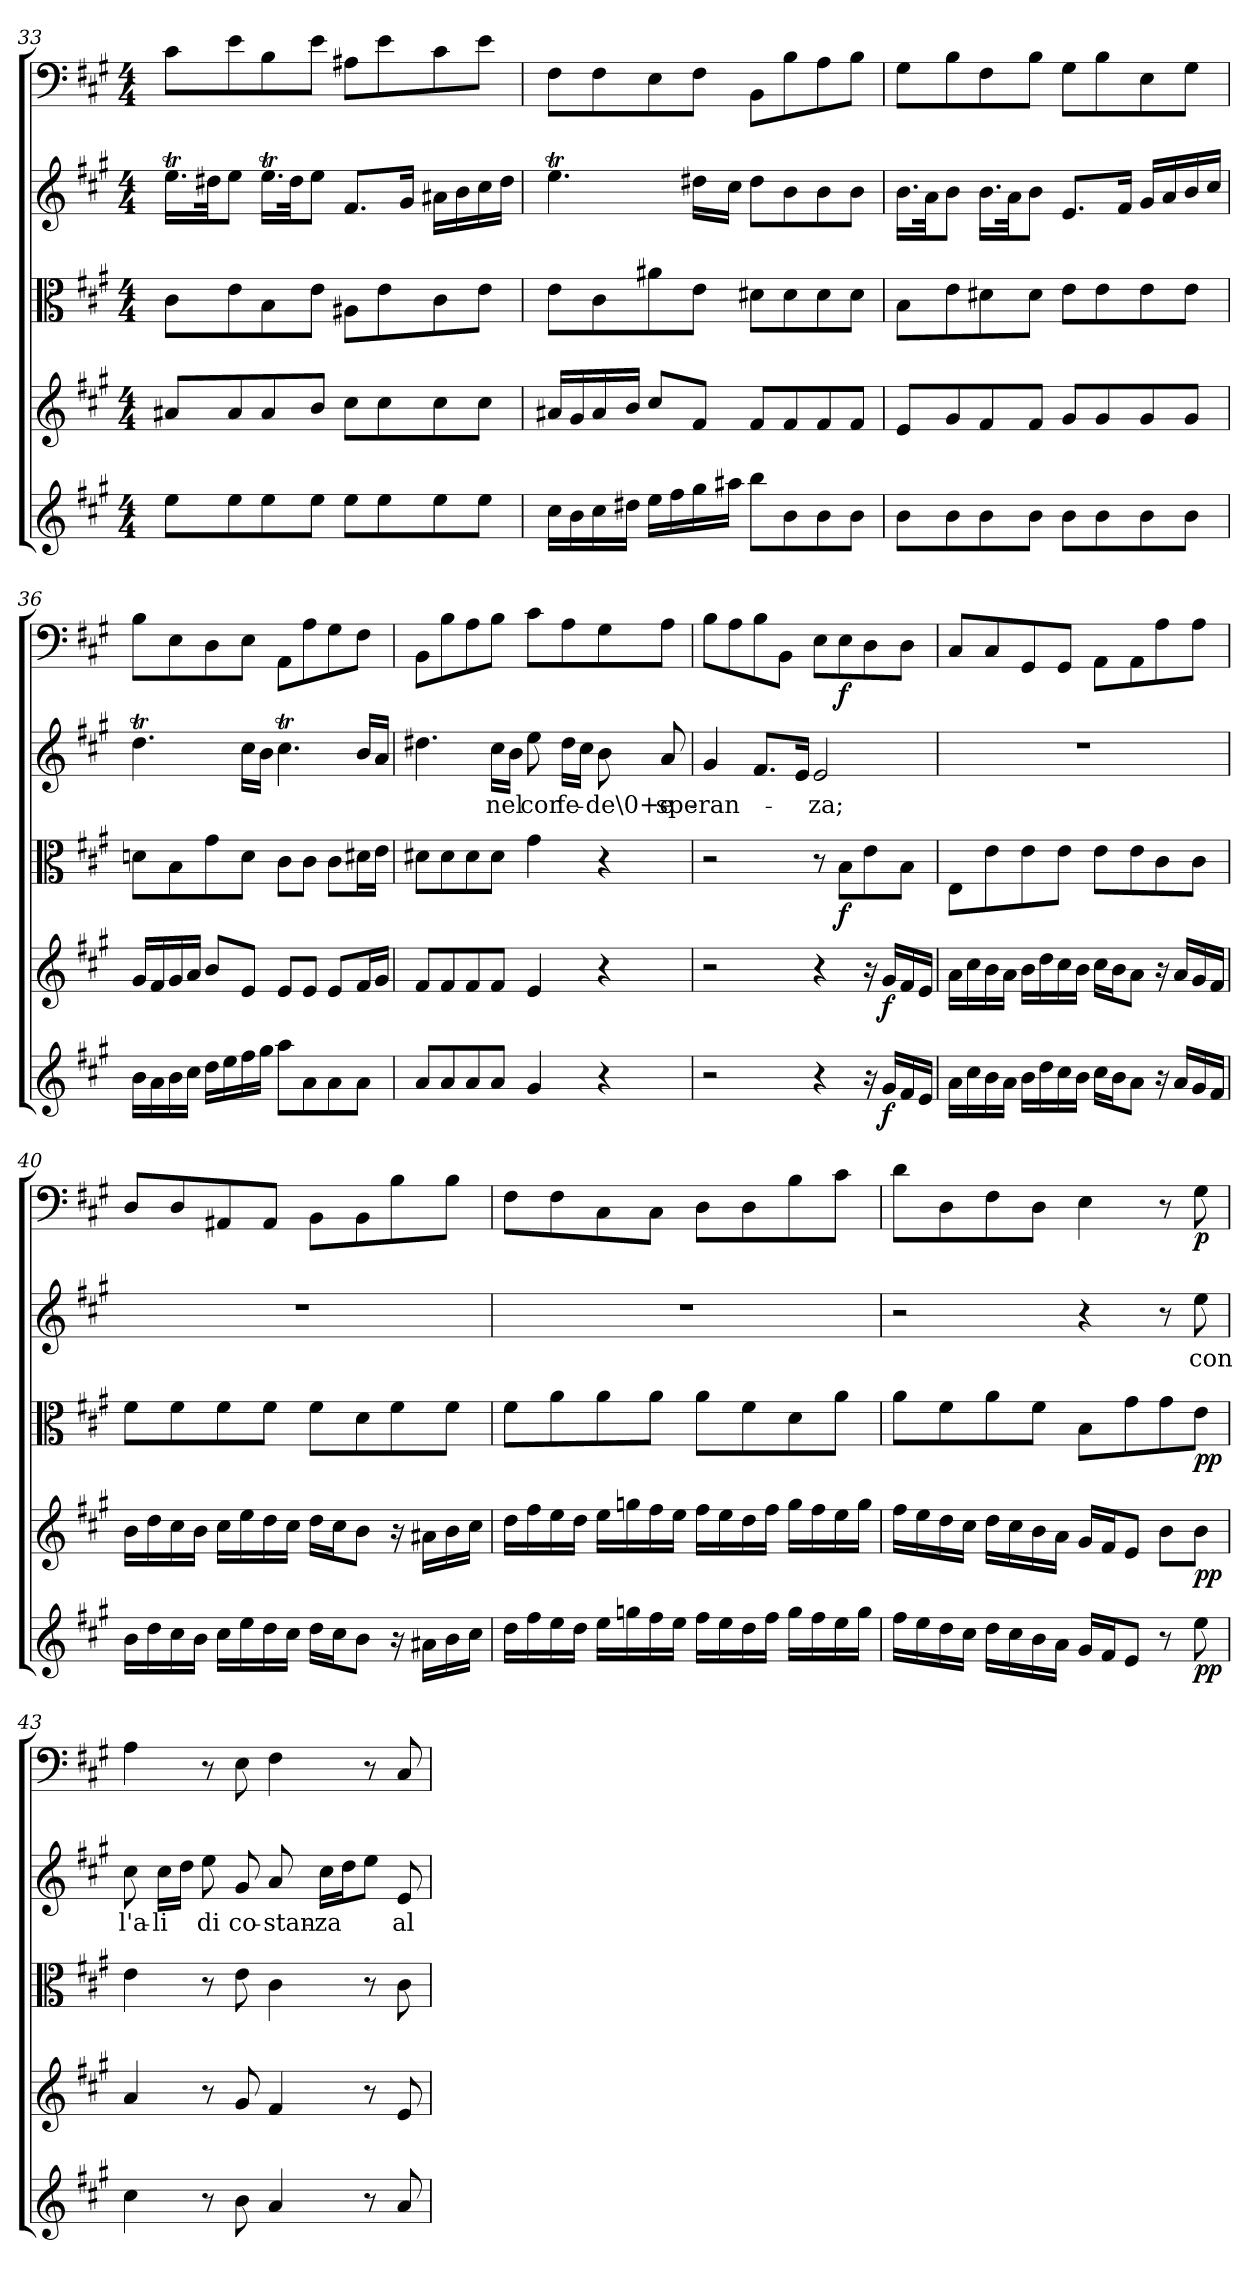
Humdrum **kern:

**kern	**dynam	**kern	**dynam	**kern	**dynam	**kern	**text	**kern	**dynam
*part5	*part5	*part4	*part4	*part3	*part3	*part2	*part2	*part1	*part1
*staff5	*staff5	*staff4	*staff4	*staff3	*staff3	*staff2	*staff2	*staff1	*staff1
*clefG2	*	*clefG2	*	*clefC3	*	*clefG2	*	*clefF4	*
*k[f#c#g#]	*	*k[f#c#g#]	*	*k[f#c#g#]	*	*k[f#c#g#]	*	*k[f#c#g#]	*
*A:	*	*A:	*	*A:	*	*A:	*	*A:	*
*M4/4	*	*M4/4	*	*M4/4	*	*M4/4	*	*M4/4	*
=33	=33	=33	=33	=33	=33	=33	=33	=33	=33
8ee\L	.	8a#X/L	.	8c#\L	.	16.eeT\LL	.	8c#\L	.
.	.	.	.	.	.	32dd#X\JK	.	.	.
8ee\	.	8a#/	.	8e\	.	8ee\J	.	8e\	.
8ee\	.	8a#/	.	8B\	.	16.eeT\LL	.	8B\	.
.	.	.	.	.	.	32dd#\JK	.	.	.
8ee\J	.	8b/J	.	8e\J	.	8ee\J	.	8e\J	.
8ee\L	.	8cc#\L	.	8A#X\L	.	8.f#/L	.	8A#X\L	.
8ee\	.	8cc#\	.	8e\	.	.	.	8e\	.
.	.	.	.	.	.	16g#/Jk	.	.	.
8ee\	.	8cc#\	.	8c#\	.	16a#X\LL	.	8c#\	.
.	.	.	.	.	.	16b\	.	.	.
8ee\J	.	8cc#\J	.	8e\J	.	16cc#\	.	8e\J	.
.	.	.	.	.	.	16dd#\JJ	.	.	.
=34	=34	=34	=34	=34	=34	=34	=34	=34	=34
16cc#\LL	.	16a#X/LL	.	8e\L	.	4.eeT\	.	8F#\L	.
16b\	.	16g#/	.	.	.	.	.	.	.
16cc#\	.	16a#/	.	8c#\	.	.	.	8F#\	.
16dd#X\JJ	.	16b/JJ	.	.	.	.	.	.	.
16ee\LL	.	8cc#/L	.	8a#X\	.	.	.	8E\	.
16ff#\	.	.	.	.	.	.	.	.	.
16gg#\	.	8f#/J	.	8e\J	.	16dd#X\LL	.	8F#\J	.
16aa#X\JJ	.	.	.	.	.	16cc#\JJ	.	.	.
8bb\L	.	8f#/L	.	8d#X\L	.	8dd#\L	.	8BB\L	.
8b\	.	8f#/	.	8d#\	.	8b\	.	8B\	.
8b\	.	8f#/	.	8d#\	.	8b\	.	8A\	.
8b\J	.	8f#/J	.	8d#\J	.	8b\J	.	8B\J	.
=35	=35	=35	=35	=35	=35	=35	=35	=35	=35
8b\L	.	8e/L	.	8B\L	.	16.b\LL	.	8G#\L	.
.	.	.	.	.	.	32a\JK	.	.	.
8b\	.	8g#/	.	8e\	.	8b\J	.	8B\	.
8b\	.	8f#/	.	8d#X\	.	16.b\LL	.	8F#\	.
.	.	.	.	.	.	32a\JK	.	.	.
8b\J	.	8f#/J	.	8d#\J	.	8b\J	.	8B\J	.
8b\L	.	8g#/L	.	8e\L	.	8.e/L	.	8G#\L	.
8b\	.	8g#/	.	8e\	.	.	.	8B\	.
.	.	.	.	.	.	16f#/Jk	.	.	.
8b\	.	8g#/	.	8e\	.	16g#/LL	.	8E\	.
.	.	.	.	.	.	16a/	.	.	.
8b\J	.	8g#/J	.	8e\J	.	16b/	.	8G#\J	.
.	.	.	.	.	.	16cc#/JJ	.	.	.
=36	=36	=36	=36	=36	=36	=36	=36	=36	=36
16b\LL	.	16g#/LL	.	8dn\L	.	4.ddT\	.	8B\L	.
16a\	.	16f#/	.	.	.	.	.	.	.
16b\	.	16g#/	.	8B\	.	.	.	8E\	.
16cc#\JJ	.	16a/JJ	.	.	.	.	.	.	.
16dd\LL	.	8b/L	.	8g#\	.	.	.	8D\	.
16ee\	.	.	.	.	.	.	.	.	.
16ff#\	.	8e/J	.	8d\J	.	16cc#\LL	.	8E\J	.
16gg#\JJ	.	.	.	.	.	16b\JJ	.	.	.
8aa\L	.	8e/L	.	8c#\L	.	4.cc#t\	.	8AA\L	.
8a\	.	8e/J	.	8c#\J	.	.	.	8A\	.
8a\	.	8e/L	.	8c#\L	.	.	.	8G#\	.
8a\J	.	16f#/L	.	16d#X\L	.	16b/LL	.	8F#\J	.
.	.	16g#/JJ	.	16e\JJ	.	16a/JJ	.	.	.
=37	=37	=37	=37	=37	=37	=37	=37	=37	=37
8a/L	.	8f#/L	.	8d#X\L	.	4.dd#X\	.	8BB\L	.
8a/	.	8f#/	.	8d#\	.	.	.	8B\	.
8a/	.	8f#/	.	8d#\	.	.	.	8A\	.
8a/J	.	8f#/J	.	8d#\J	.	16cc#\LL	nel	8B\J	.
.	.	.	.	.	.	16b\JJ	.	.	.
4g#/	.	4e/	.	4g#\	.	8ee\	cor	8c#\L	.
.	.	.	.	.	.	16dd#\LL	fe-	8A\	.
.	.	.	.	.	.	16cc#\JJ	.	.	.
4r	.	4r	.	4r	.	8b\	-de\0+e	8G#\	.
.	.	.	.	.	.	8a/	spe-	8A\J	.
=38	=38	=38	=38	=38	=38	=38	=38	=38	=38
2r	.	2r	.	2r	.	4g#/	-ran-	8B\L	.
.	.	.	.	.	.	.	.	8A\	.
.	.	.	.	.	.	8.f#/L	.	8B\	.
.	.	.	.	.	.	.	.	8BB\J	.
.	.	.	.	.	.	16e/Jk	.	.	.
4r	.	4r	.	8r	.	2e/	-za;	8E\L	.
.	.	.	.	8B\L	f	.	.	8E\	f
16r	.	16r	.	8e\	.	.	.	8D\	.
16g#/LL	f	16g#/LL	f	.	.	.	.	.	.
16f#/	.	16f#/	.	8B\J	.	.	.	8D\J	.
16e/JJ	.	16e/JJ	.	.	.	.	.	.	.
=39	=39	=39	=39	=39	=39	=39	=39	=39	=39
16a\LL	.	16a\LL	.	8E\L	.	1r	.	8C#/L	.
16cc#\	.	16cc#\	.	.	.	.	.	.	.
16b\	.	16b\	.	8e\	.	.	.	8C#/	.
16a\JJ	.	16a\JJ	.	.	.	.	.	.	.
16b\LL	.	16b\LL	.	8e\	.	.	.	8GG#/	.
16dd\	.	16dd\	.	.	.	.	.	.	.
16cc#\	.	16cc#\	.	8e\J	.	.	.	8GG#/J	.
16b\JJ	.	16b\JJ	.	.	.	.	.	.	.
16cc#\LL	.	16cc#\LL	.	8e\L	.	.	.	8AA\L	.
16b\J	.	16b\J	.	.	.	.	.	.	.
8a\J	.	8a\J	.	8e\	.	.	.	8AA\	.
16r	.	16r	.	8c#\	.	.	.	8A\	.
16a/LL	.	16a/LL	.	.	.	.	.	.	.
16g#/	.	16g#/	.	8c#\J	.	.	.	8A\J	.
16f#/JJ	.	16f#/JJ	.	.	.	.	.	.	.
=40	=40	=40	=40	=40	=40	=40	=40	=40	=40
16b\LL	.	16b\LL	.	8f#\L	.	1r	.	8D/L	.
16dd\	.	16dd\	.	.	.	.	.	.	.
16cc#\	.	16cc#\	.	8f#\	.	.	.	8D/	.
16b\JJ	.	16b\JJ	.	.	.	.	.	.	.
16cc#\LL	.	16cc#\LL	.	8f#\	.	.	.	8AA#X/	.
16ee\	.	16ee\	.	.	.	.	.	.	.
16dd\	.	16dd\	.	8f#\J	.	.	.	8AA#/J	.
16cc#\JJ	.	16cc#\JJ	.	.	.	.	.	.	.
16dd\LL	.	16dd\LL	.	8f#\L	.	.	.	8BB\L	.
16cc#\J	.	16cc#\J	.	.	.	.	.	.	.
8b\J	.	8b\J	.	8d\	.	.	.	8BB\	.
16r	.	16r	.	8f#\	.	.	.	8B\	.
16a#X\LL	.	16a#X\LL	.	.	.	.	.	.	.
16b\	.	16b\	.	8f#\J	.	.	.	8B\J	.
16cc#\JJ	.	16cc#\JJ	.	.	.	.	.	.	.
=41	=41	=41	=41	=41	=41	=41	=41	=41	=41
16dd\LL	.	16dd\LL	.	8f#\L	.	1r	.	8F#\L	.
16ff#\	.	16ff#\	.	.	.	.	.	.	.
16ee\	.	16ee\	.	8a\	.	.	.	8F#\	.
16dd\JJ	.	16dd\JJ	.	.	.	.	.	.	.
16ee\LL	.	16ee\LL	.	8a\	.	.	.	8C#\	.
16ggn\	.	16ggn\	.	.	.	.	.	.	.
16ff#\	.	16ff#\	.	8a\J	.	.	.	8C#\J	.
16ee\JJ	.	16ee\JJ	.	.	.	.	.	.	.
16ff#\LL	.	16ff#\LL	.	8a\L	.	.	.	8D\L	.
16ee\	.	16ee\	.	.	.	.	.	.	.
16dd\	.	16dd\	.	8f#\	.	.	.	8D\	.
16ff#\JJ	.	16ff#\JJ	.	.	.	.	.	.	.
16gg\LL	.	16gg\LL	.	8d\	.	.	.	8B\	.
16ff#\	.	16ff#\	.	.	.	.	.	.	.
16ee\	.	16ee\	.	8a\J	.	.	.	8c#\J	.
16gg\JJ	.	16gg\JJ	.	.	.	.	.	.	.
=42	=42	=42	=42	=42	=42	=42	=42	=42	=42
16ff#\LL	.	16ff#\LL	.	8a\L	.	2r	.	8d\L	.
16ee\	.	16ee\	.	.	.	.	.	.	.
16dd\	.	16dd\	.	8f#\	.	.	.	8D\	.
16cc#\JJ	.	16cc#\JJ	.	.	.	.	.	.	.
16dd\LL	.	16dd\LL	.	8a\	.	.	.	8F#\	.
16cc#\	.	16cc#\	.	.	.	.	.	.	.
16b\	.	16b\	.	8f#\J	.	.	.	8D\J	.
16a\JJ	.	16a\JJ	.	.	.	.	.	.	.
16g#/LL	.	16g#/LL	.	8B\L	.	4r	.	4E\	.
16f#/J	.	16f#/J	.	.	.	.	.	.	.
8e/J	.	8e/J	.	8g#\	.	.	.	.	.
8r	.	8b\L	.	8g#\	.	8r	.	8r	.
8ee\	pp	8b\J	pp	8e\J	pp	8ee\	con	8G#\	p
=43	=43	=43	=43	=43	=43	=43	=43	=43	=43
4cc#\	.	4a/	.	4e\	.	8cc#\	l'a-	4A\	.
.	.	.	.	.	.	16cc#\LL	-li	.	.
.	.	.	.	.	.	16dd\JJ	.	.	.
8r	.	8r	.	8r	.	8ee\	di	8r	.
8b\	.	8g#/	.	8e\	.	8g#/	co-	8E\	.
4a/	.	4f#/	.	4c#\	.	8a/	-stan-	4F#\	.
.	.	.	.	.	.	16cc#\LL	-za	.	.
.	.	.	.	.	.	16dd\J	.	.	.
8r	.	8r	.	8r	.	8ee\J	.	8r	.
8a/	.	8e/	.	8c#\	.	8e/	al-	8C#/	.
=	=	=	=	=	=	=	=	=	=
*-	*-	*-	*-	*-	*-	*-	*-	*-	*-
